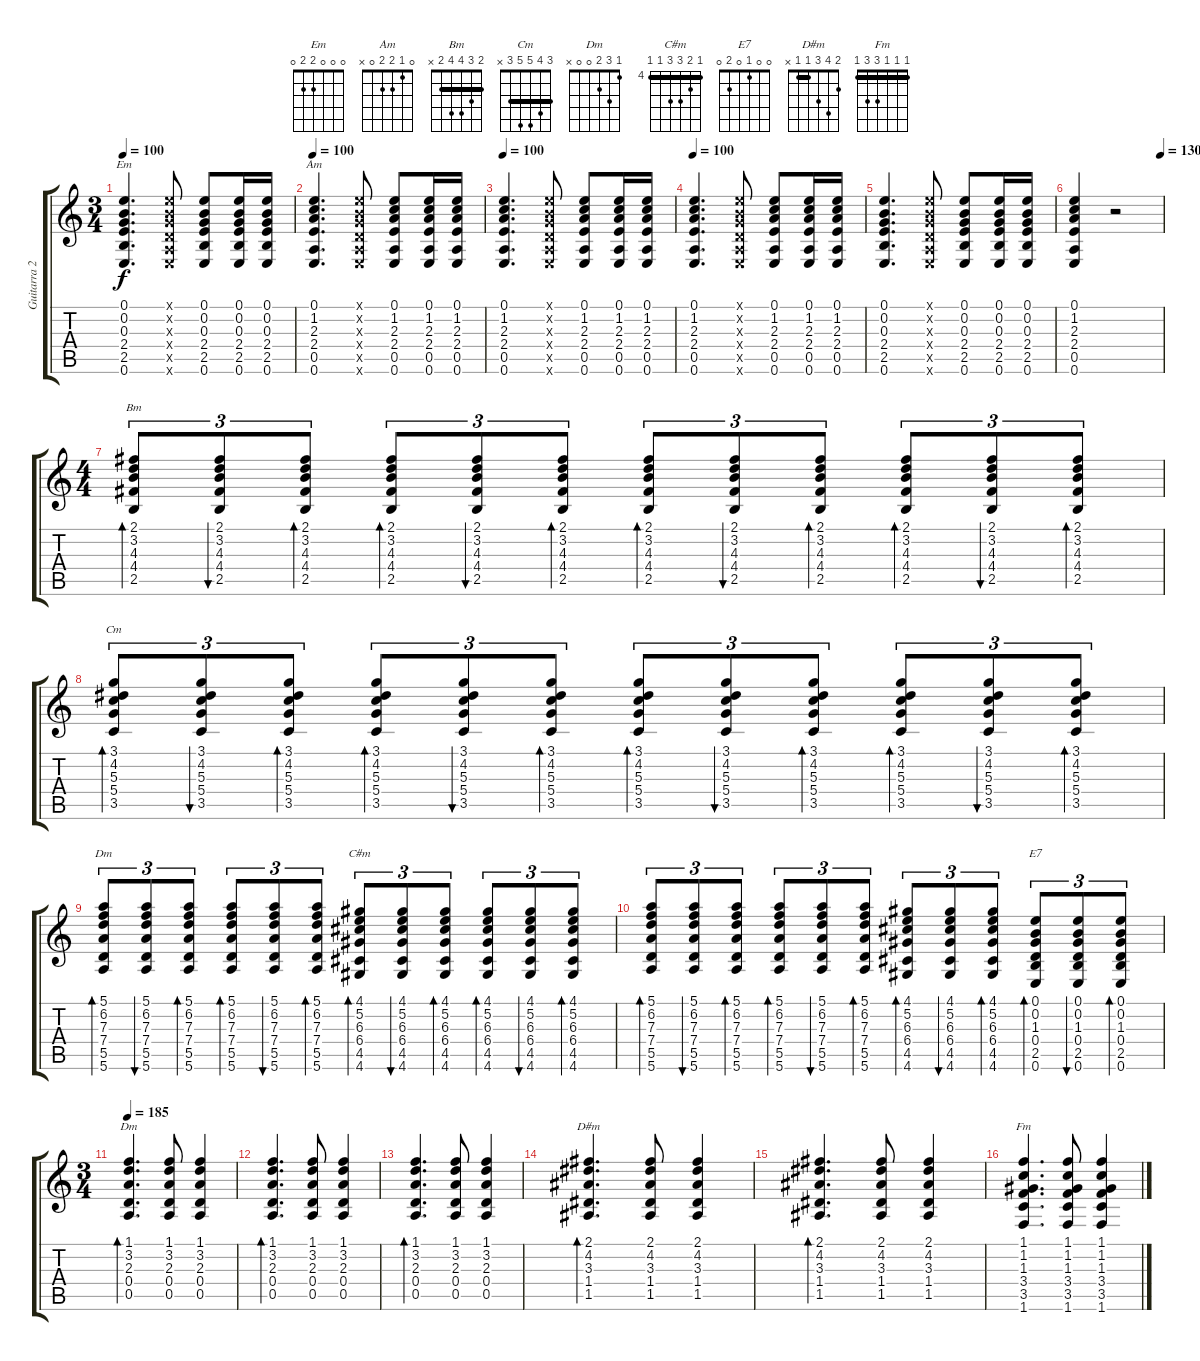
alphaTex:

\track ("Guitarra 2" "Guitarra 2") {instrument acousticguitarnylon}
\staff {score tabs}
\tuning (E4 B3 G3 D3 A2 E2) {hide}
\chord ("Em" 0 0 0 2 2 0)
\chord ("Am" 0 1 2 2 0 x)
\chord ("Bm" 2 3 4 4 2 x) {barre 2}
\chord ("Cm" 3 4 5 5 3 x) {barre 3}
\chord ("Dm" 5 6 7 7 5 5) {firstfret 5 barre 5}
\chord ("C#m" 4 5 6 6 4 4) {firstfret 4 barre 4}
\chord ("E7" 0 0 1 0 2 0)
\chord ("Dm" 1 3 2 0 0 x)
\chord ("D#m" 2 4 3 1 1 x) {barre 1}
\chord ("Fm" 1 1 1 3 3 1) {barre 1}
\ts (3 4)
\tempo 100
\clef g2
\ks c
(0.1 0.2 0.3 2.4 2.5 0.6).4{d ch "Em" dy f} (0.1{x} 0.2{x} 0.3{x} 0.4{x} 0.5{x} 0.6{x}).8 (0.1 0.2 0.3 2.4 2.5 0.6).8 (0.1 0.2 0.3 2.4 2.5 0.6).16 (0.1 0.2 0.3 2.4 2.5 0.6).16 |
\tempo 100
(0.1 1.2 2.3 2.4 0.5 0.6).4{d ch "Am"} (0.1{x} 0.2{x} 0.3{x} 0.4{x} 0.5{x} 0.6{x}).8 (0.1 1.2 2.3 2.4 0.5 0.6).8 (0.1 1.2 2.3 2.4 0.5 0.6).16 (0.1 1.2 2.3 2.4 0.5 0.6).16 |
\tempo 100
(0.1 1.2 2.3 2.4 0.5 0.6).4{d} (0.1{x} 0.2{x} 0.3{x} 0.4{x} 0.5{x} 0.6{x}).8 (0.1 1.2 2.3 2.4 0.5 0.6).8 (0.1 1.2 2.3 2.4 0.5 0.6).16 (0.1 1.2 2.3 2.4 0.5 0.6).16 |
\tempo 100
(0.1 1.2 2.3 2.4 0.5 0.6).4{d} (0.1{x} 0.2{x} 0.3{x} 0.4{x} 0.5{x} 0.6{x}).8 (0.1 1.2 2.3 2.4 0.5 0.6).8 (0.1 1.2 2.3 2.4 0.5 0.6).16 (0.1 1.2 2.3 2.4 0.5 0.6).16 |
(0.1 0.2 0.3 2.4 2.5 0.6).4{d} (0.1{x} 0.2{x} 0.3{x} 0.4{x} 0.5{x} 0.6{x}).8 (0.1 0.2 0.3 2.4 2.5 0.6).8 (0.1 0.2 0.3 2.4 2.5 0.6).16 (0.1 0.2 0.3 2.4 2.5 0.6).16 |
\tempo (130 0.9791666666666666)
(0.1 1.2 2.3 2.4 0.5 0.6).4 r.2 |
\ts (4 4)
(2.1 3.2 4.3 4.4 2.5).8{tu (3 2) bd 30 ch "Bm"} (2.1 3.2 4.3 4.4 2.5).8{tu (3 2) bu 30} (2.1 3.2 4.3 4.4 2.5).8{tu (3 2) bd 30} (2.1 3.2 4.3 4.4 2.5).8{tu (3 2) bd 30} (2.1 3.2 4.3 4.4 2.5).8{tu (3 2) bu 30} (2.1 3.2 4.3 4.4 2.5).8{tu (3 2) bd 30} (2.1 3.2 4.3 4.4 2.5).8{tu (3 2) bd 30} (2.1 3.2 4.3 4.4 2.5).8{tu (3 2) bu 30} (2.1 3.2 4.3 4.4 2.5).8{tu (3 2) bd 30} (2.1 3.2 4.3 4.4 2.5).8{tu (3 2) bd 30} (2.1 3.2 4.3 4.4 2.5).8{tu (3 2) bu 30} (2.1 3.2 4.3 4.4 2.5).8{tu (3 2) bd 30} |
(3.1 4.2 5.3 5.4 3.5).8{tu (3 2) bd 30 ch "Cm"} (3.1 4.2 5.3 5.4 3.5).8{tu (3 2) bu 30} (3.1 4.2 5.3 5.4 3.5).8{tu (3 2) bd 30} (3.1 4.2 5.3 5.4 3.5).8{tu (3 2) bd 30} (3.1 4.2 5.3 5.4 3.5).8{tu (3 2) bu 30} (3.1 4.2 5.3 5.4 3.5).8{tu (3 2) bd 30} (3.1 4.2 5.3 5.4 3.5).8{tu (3 2) bd 30} (3.1 4.2 5.3 5.4 3.5).8{tu (3 2) bu 30} (3.1 4.2 5.3 5.4 3.5).8{tu (3 2) bd 30} (3.1 4.2 5.3 5.4 3.5).8{tu (3 2) bd 30} (3.1 4.2 5.3 5.4 3.5).8{tu (3 2) bu 30} (3.1 4.2 5.3 5.4 3.5).8{tu (3 2) bd 30} |
(5.1 6.2 7.3 7.4 5.5 5.6).8{tu (3 2) bd 30 ch "Dm"} (5.1 6.2 7.3 7.4 5.5 5.6).8{tu (3 2) bu 30} (5.1 6.2 7.3 7.4 5.5 5.6).8{tu (3 2) bd 30} (5.1 6.2 7.3 7.4 5.5 5.6).8{tu (3 2) bd 30} (5.1 6.2 7.3 7.4 5.5 5.6).8{tu (3 2) bu 30} (5.1 6.2 7.3 7.4 5.5 5.6).8{tu (3 2) bd 30} (4.1 5.2 6.3 6.4 4.5 4.6).8{tu (3 2) bd 30 ch "C#m"} (4.1 5.2 6.3 6.4 4.5 4.6).8{tu (3 2) bu 30} (4.1 5.2 6.3 6.4 4.5 4.6).8{tu (3 2) bd 30} (4.1 5.2 6.3 6.4 4.5 4.6).8{tu (3 2) bd 30} (4.1 5.2 6.3 6.4 4.5 4.6).8{tu (3 2) bu 30} (4.1 5.2 6.3 6.4 4.5 4.6).8{tu (3 2) bd 30} |
(5.1 6.2 7.3 7.4 5.5 5.6).8{tu (3 2) bd 30} (5.1 6.2 7.3 7.4 5.5 5.6).8{tu (3 2) bu 30} (5.1 6.2 7.3 7.4 5.5 5.6).8{tu (3 2) bd 30} (5.1 6.2 7.3 7.4 5.5 5.6).8{tu (3 2) bd 30} (5.1 6.2 7.3 7.4 5.5 5.6).8{tu (3 2) bu 30} (5.1 6.2 7.3 7.4 5.5 5.6).8{tu (3 2) bd 30} (4.1 5.2 6.3 6.4 4.5 4.6).8{tu (3 2) bd 30} (4.1 5.2 6.3 6.4 4.5 4.6).8{tu (3 2) bu 30} (4.1 5.2 6.3 6.4 4.5 4.6).8{tu (3 2) bd 30} (0.1 0.2 1.3 0.4 2.5 0.6).8{tu (3 2) bd 30 ch "E7"} (0.1 0.2 1.3 0.4 2.5 0.6).8{tu (3 2) bu 30} (0.1 0.2 1.3 0.4 2.5 0.6).8{tu (3 2) bd 30} |
\ts (3 4)
\tempo 185
(1.1 3.2 2.3 0.4 0.5).4{d bd 30 ch "Dm"} (1.1 3.2 2.3 0.4 0.5).8 (1.1 3.2 2.3 0.4 0.5).4 |
(1.1 3.2 2.3 0.4 0.5).4{d bd 30} (1.1 3.2 2.3 0.4 0.5).8 (1.1 3.2 2.3 0.4 0.5).4 |
(1.1 3.2 2.3 0.4 0.5).4{d bd 30} (1.1 3.2 2.3 0.4 0.5).8 (1.1 3.2 2.3 0.4 0.5).4 |
(2.1 4.2 3.3 1.4 1.5).4{d bd 30 ch "D#m"} (2.1 4.2 3.3 1.4 1.5).8 (2.1 4.2 3.3 1.4 1.5).4 |
(2.1 4.2 3.3 1.4 1.5).4{d bd 30} (2.1 4.2 3.3 1.4 1.5).8 (2.1 4.2 3.3 1.4 1.5).4 |
(1.1 1.2 1.3 3.4 3.5 1.6).4{d ch "Fm"} (1.1 1.2 1.3 3.4 3.5 1.6).8 (1.1 1.2 1.3 3.4 3.5 1.6).4
